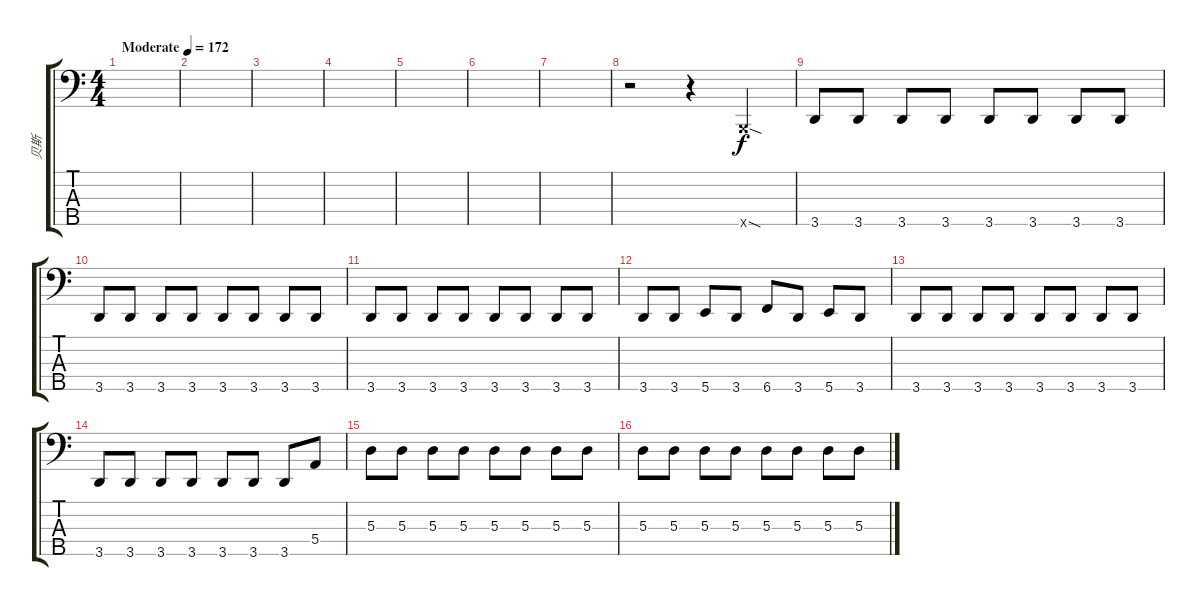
\track ("贝斯" "贝斯") {instrument electricbassfinger}
\staff {score tabs}
\tuning (G2 D2 A1 E1 B0) {hide}
\ts (4 4)
\tempo (172 "Moderate")
\clef f4
\ks c
|
|
|
|
|
|
|
r.2 r.4 0.5{sod x}.4 |
3.5.8 3.5.8 3.5.8 3.5.8 3.5.8 3.5.8 3.5.8 3.5.8 |
3.5.8 3.5.8 3.5.8 3.5.8 3.5.8 3.5.8 3.5.8 3.5.8 |
3.5.8 3.5.8 3.5.8 3.5.8 3.5.8 3.5.8 3.5.8 3.5.8 |
3.5.8 3.5.8 5.5.8 3.5.8 6.5.8 3.5.8 5.5.8 3.5.8 |
3.5.8 3.5.8 3.5.8 3.5.8 3.5.8 3.5.8 3.5.8 3.5.8 |
3.5.8 3.5.8 3.5.8 3.5.8 3.5.8 3.5.8 3.5.8 5.4.8 |
5.3.8 5.3.8 5.3.8 5.3.8 5.3.8 5.3.8 5.3.8 5.3.8 |
5.3.8{txt ""} 5.3.8 5.3.8 5.3.8 5.3.8 5.3.8 5.3.8 5.3.8
